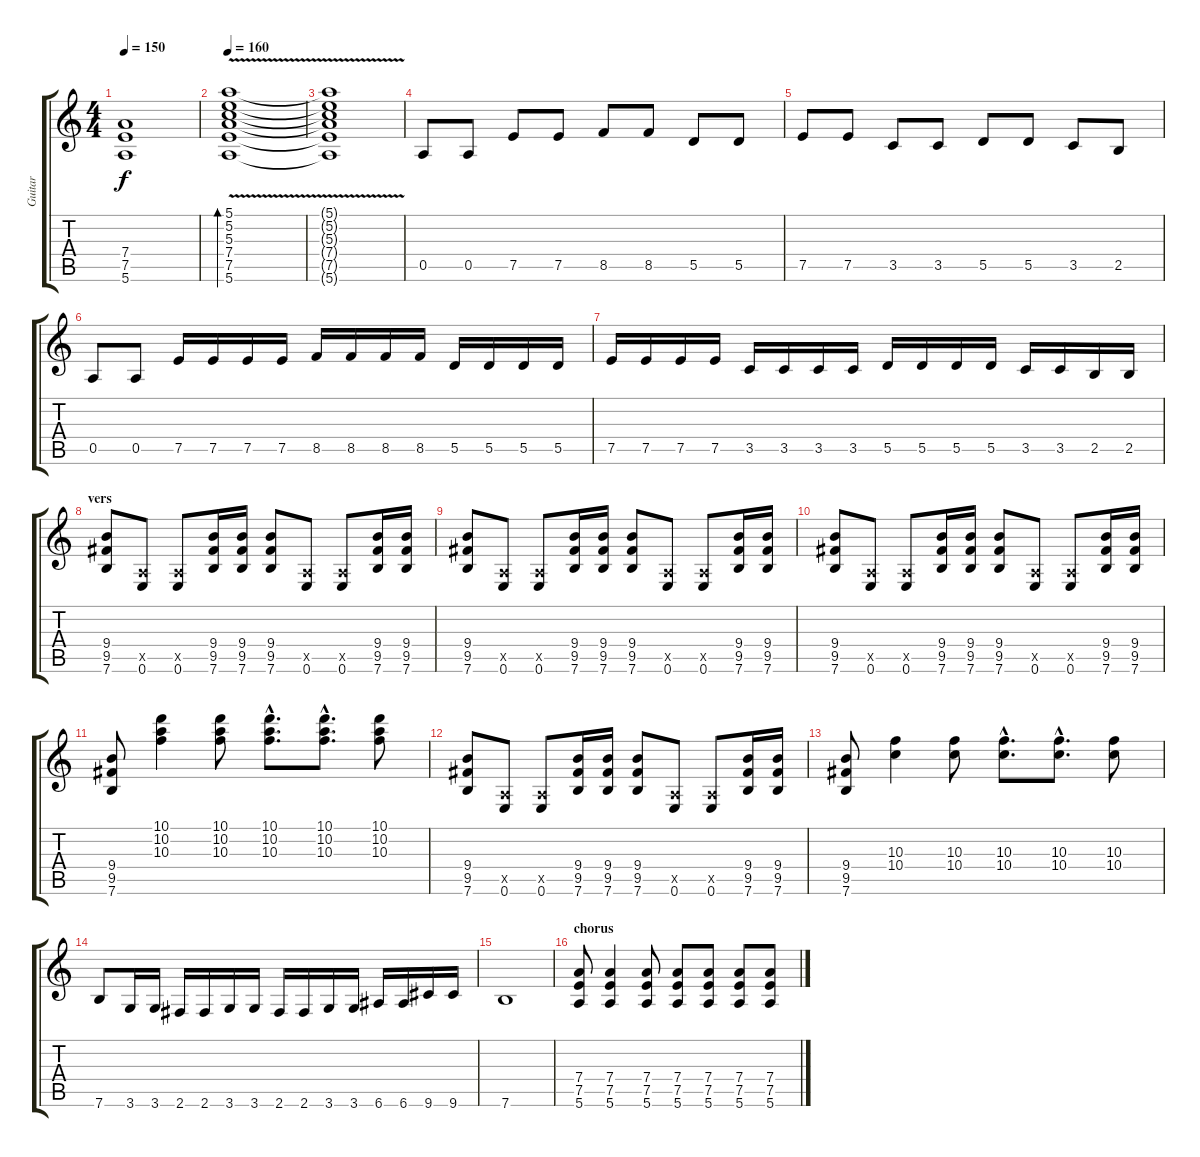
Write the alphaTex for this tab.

\track ("Guitar" "Guitar") {instrument distortionguitar}
\staff {score tabs}
\tuning (E4 B3 G3 D3 A2 E2) {hide}
\ts (4 4)
\tempo 150
\clef g2
\ks c
(7.4{t} 7.5{t} 5.6{t}).1{dy f} |
\tempo 160
(5.1{v} 5.2 5.3 7.4 7.5 5.6).1{bd 480} |
(5.1{t} 5.2{t} 5.3{t} 7.4{t} 7.5{t} 5.6{t}).1 |
0.5.8 0.5.8 7.5.8 7.5.8 8.5.8 8.5.8 5.5.8 5.5.8 |
7.5.8 7.5.8 3.5.8 3.5.8 5.5.8 5.5.8 3.5.8 2.5.8 |
0.5.8 0.5.8 7.5.16 7.5.16 7.5.16 7.5.16 8.5.16 8.5.16 8.5.16 8.5.16 5.5.16 5.5.16 5.5.16 5.5.16 |
7.5.16 7.5.16 7.5.16 7.5.16 3.5.16 3.5.16 3.5.16 3.5.16 5.5.16 5.5.16 5.5.16 5.5.16 3.5.16 3.5.16 2.5.16 2.5.16 |
\section ("" "vers")
(9.4 9.5 7.6).8 (0.5{x} 0.6).8 (0.5{x} 0.6).8 (9.4 9.5 7.6).16 (9.4 9.5 7.6).16 (9.4 9.5 7.6).8 (0.5{x} 0.6).8 (0.5{x} 0.6).8 (9.4 9.5 7.6).16 (9.4 9.5 7.6).16 |
(9.4 9.5 7.6).8 (0.5{x} 0.6).8 (0.5{x} 0.6).8 (9.4 9.5 7.6).16 (9.4 9.5 7.6).16 (9.4 9.5 7.6).8 (0.5{x} 0.6).8 (0.5{x} 0.6).8 (9.4 9.5 7.6).16 (9.4 9.5 7.6).16 |
(9.4 9.5 7.6).8 (0.5{x} 0.6).8 (0.5{x} 0.6).8 (9.4 9.5 7.6).16 (9.4 9.5 7.6).16 (9.4 9.5 7.6).8 (0.5{x} 0.6).8 (0.5{x} 0.6).8 (9.4 9.5 7.6).16 (9.4 9.5 7.6).16 |
(9.4 9.5 7.6).8 (10.1 10.2 10.3).4 (10.1 10.2 10.3).8 (10.1{hac} 10.2{hac} 10.3{hac}).8{d} (10.1{hac} 10.2{hac} 10.3{hac}).8{d} (10.1 10.2 10.3).8 |
(9.4 9.5 7.6).8 (0.5{x} 0.6).8 (0.5{x} 0.6).8 (9.4 9.5 7.6).16 (9.4 9.5 7.6).16 (9.4 9.5 7.6).8 (0.5{x} 0.6).8 (0.5{x} 0.6).8 (9.4 9.5 7.6).16 (9.4 9.5 7.6).16 |
(9.4 9.5 7.6).8 (10.3 10.4).4 (10.3 10.4).8 (10.3{hac} 10.4{hac}).8{d} (10.3{hac} 10.4{hac}).8{d} (10.3 10.4).8 |
7.6.8 3.6.16 3.6.16 2.6.16 2.6.16 3.6.16 3.6.16 2.6.16 2.6.16 3.6.16 3.6.16 6.6.16 6.6.16 9.6.16 9.6.16 |
7.6.1 |
\section ("" "chorus")
(7.4 7.5 5.6).8 (7.4 7.5 5.6).4 (7.4 7.5 5.6).8 (7.4 7.5 5.6).8 (7.4 7.5 5.6).8 (7.4 7.5 5.6).8 (7.4 7.5 5.6).8
